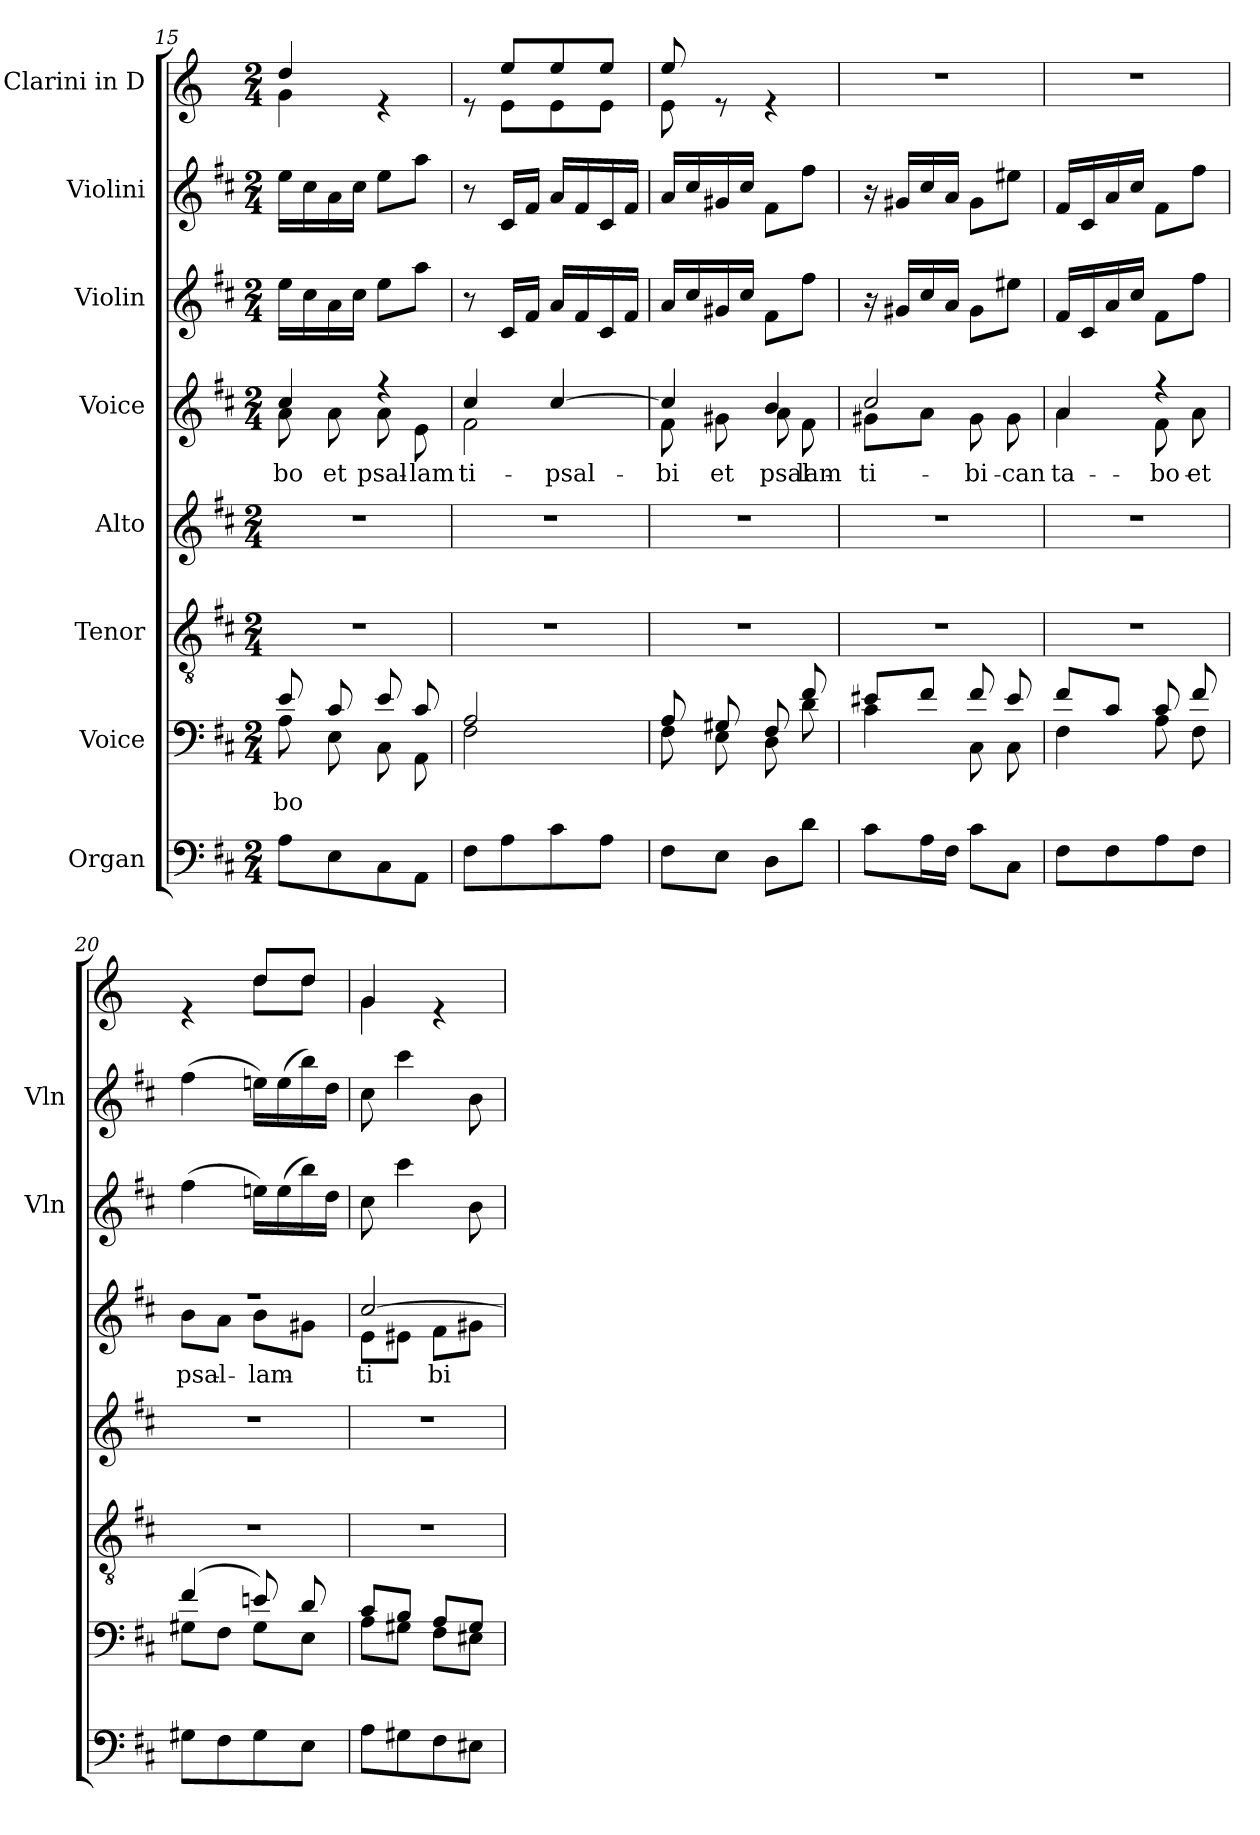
**kern	**kern	**text	**kern	**kern	**kern	**text	**kern	**kern	**kern
*part8	*part7	*part7	*part6	*part5	*part4	*part4	*part3	*part2	*part1
*staff8	*staff7	*staff7	*staff6	*staff5	*staff4	*staff4	*staff3	*staff2	*staff1
*I"Organ	*I"Voice	*	*I"Tenor	*I"Alto	*I"Voice	*	*I"Violin	*I"Violini	*I"Clarini in D
*	*	*	*	*	*	*	*I'Vln	*I'Vln	*
*clefF4	*clefF4	*	*clefGv2	*clefG2	*clefG2	*	*clefG2	*clefG2	*clefG2
*	*	*	*	*	*	*	*	*	*ITrd-1c-2
*k[f#c#]	*k[f#c#]	*	*k[f#c#]	*k[f#c#]	*k[f#c#]	*	*k[f#c#]	*k[f#c#]	*k[f#c#]
*M2/4	*M2/4	*	*M2/4	*M2/4	*M2/4	*	*M2/4	*M2/4	*M2/4
=15	=15	=15	=15	=15	=15	=15	=15	=15	=15
*	*^	*	*	*	*	*	*	*	*
!	!	!	!LO:LY:b	!	!	!	!LO:LY:b	!	!	!
*	*	*	*	*	*	*^	*	*	*	*
!	!	!	!	!	!	!	!	!LO:LY:b	!	!	!
*	*	*	*	*	*	*	*	*	*	*	*^
8A\L	8e/	8A\	-bo	2r	2r	4cc#/	8a\	-bo	16ee\LL	16ee\LL	4ee/	4a\
.	.	.	.	.	.	.	.	.	16cc#\	16cc#\	.	.
!	!	!	!	!	!	!	!	!LO:LY:b	!	!	!	!
8E\	8c#/	8E\	.	.	.	.	8a\	et	16a\	16a\	.	.
.	.	.	.	.	.	.	.	.	16cc#\JJ	16cc#\JJ	.	.
!	!	!	!	!	!	!	!	!LO:LY:b	!	!	!	!
8C#\	8e/	8C#\	.	.	.	4r	8a\	psal-	8ee\L	8ee\L	4re	4ryy
!	!	!	!	!	!	!	!	!LO:LY:b	!	!	!	!
8AA\J	8c#/	8AA\	.	.	.	.	8e\	-lam	8aa\J	8aa\J	.	.
=16	=16	=16	=16	=16	=16	=16	=16	=16	=16	=16	=16	=16
!	!	!	!	!	!	!	!	!LO:LY:b	!	!	!	!
!	!	!	!	!	!	!	!	!LO:LY:b	!	!	!	!
8F#\L	2A/	2F#\	.	2r	2r	4cc#/	2f#\	ti-	8r	8r	8re	8ryy
8A\	.	.	.	.	.	.	.	.	16c#/LL	16c#/LL	8ff#/L	8f#\L
.	.	.	.	.	.	.	.	.	16f#/JJ	16f#/JJ	.	.
!	!	!	!	!	!	!	!	!LO:LY:b	!	!	!	!
8c#\	.	.	.	.	.	[4cc#/	.	psal-	16a/LL	16a/LL	8ff#/	8f#\
.	.	.	.	.	.	.	.	.	16f#/	16f#/	.	.
8A\J	.	.	.	.	.	.	.	.	16c#/	16c#/	8ff#/J	8f#\J
.	.	.	.	.	.	.	.	.	16f#/JJ	16f#/JJ	.	.
=17	=17	=17	=17	=17	=17	=17	=17	=17	=17	=17	=17	=17
!	!	!	!	!	!	!	!	!LO:LY:b	!	!	!	!
8F#\L	8A/	8F#\	.	2r	2r	4cc#/]	8f#\	-bi	16a/LL	16a/LL	8ff#/	8f#\
.	.	.	.	.	.	.	.	.	16cc#/	16cc#/	.	.
!	!	!	!	!	!	!	!	!LO:LY:b	!	!	!	!
8E\J	8G#X/	8E\	.	.	.	.	8g#X\	et	16g#X/	16g#X/	8re	4.ryy
.	.	.	.	.	.	.	.	.	16cc#/JJ	16cc#/JJ	.	.
!	!	!	!	!	!	!	!	!LO:LY:b	!	!	!	!
!	!	!	!	!	!	!	!	!LO:LY:b	!	!	!	!
8D\L	8F#/	8D\	.	.	.	4b/	8a\	psal-	8f#\L	8f#\L	4re	.
!	!	!	!	!	!	!	!	!LO:LY:b	!	!	!	!
8d\J	8f#/	8d\	.	.	.	.	8f#\	-lam	8ff#\J	8ff#\J	.	.
*	*	*	*	*	*	*	*	*	*	*	*v	*v
=18	=18	=18	=18	=18	=18	=18	=18	=18	=18	=18	=18
!	!	!	!	!	!	!	!	!LO:LY:b	!	!	!
!	!	!	!	!	!	!	!	!LO:LY:b	!	!	!
8c#\L	8e#X/L	4c#\	.	2r	2r	2cc#/	8g#X\L	ti-	16r	16r	2r
.	.	.	.	.	.	.	.	.	16g#X/LL	16g#X/LL	.
16A\L	8f#/J	.	.	.	.	.	8a\J	.	16cc#/	16cc#/	.
16F#\JJ	.	.	.	.	.	.	.	.	16a/JJ	16a/JJ	.
!	!	!	!	!	!	!	!	!LO:LY:b	!	!	!
8c#\L	8f#/	8C#\	.	.	.	.	8g#\	-bi	8g#\L	8g#\L	.
!	!	!	!	!	!	!	!	!LO:LY:b	!	!	!
8C#\J	8e#/	8C#\	.	.	.	.	8g#\	can-	8ee#X\J	8ee#X\J	.
!!LO:LB:g=z
=19	=19	=19	=19	=19	=19	=19	=19	=19	=19	=19	=19
!	!	!	!	!	!	!	!	!LO:LY:b	!	!	!
!	!	!	!	!	!	!	!	!LO:LY:b	!	!	!
8F#\L	8f#/L	4F#\	.	2r	2r	4a/	4a\	-ta-	16f#/LL	16f#/LL	2r
.	.	.	.	.	.	.	.	.	16c#/	16c#/	.
8F#\	8c#/J	.	.	.	.	.	.	.	16a/	16a/	.
.	.	.	.	.	.	.	.	.	16cc#/JJ	16cc#/JJ	.
!	!	!	!	!	!	!	!	!LO:LY:b	!	!	!
8A\	8c#/	8A\	.	.	.	4r	8f#\	-bo	8f#\L	8f#\L	.
!	!	!	!	!	!	!	!	!LO:LY:b	!	!	!
8F#\J	8f#/	8F#\	.	.	.	.	8a\	et	8ff#\J	8ff#\J	.
=20	=20	=20	=20	=20	=20	=20	=20	=20	=20	=20	=20
!	!	!	!	!	!	!	!	!LO:LY:b	!	!	!
*	*	*	*	*	*	*	*	*	*	*	*^
8G#X\L	(4f#/	8G#X\L	.	2r	2r	2r	8b\L	psal-	(4ff#\	(4ff#\	4re	4ryy
8F#\	.	8F#\J	.	.	.	.	8a\J	.	.	.	.	.
!	!	!	!	!	!	!	!	!LO:LY:b	!	!	!	!
8G#\	8en/)	8G#\L	.	.	.	.	8b\L	-lam	16een\LL)	16een\LL)	8ee/L	8ee\L
.	.	.	.	.	.	.	.	.	(16ee\	(16ee\	.	.
8E\J	8d/	8E\J	.	.	.	.	8g#X\J	.	16bb\)	16bb\)	8ee/J	8ee\J
.	.	.	.	.	.	.	.	.	16dd\JJ	16dd\JJ	.	.
=21	=21	=21	=21	=21	=21	=21	=21	=21	=21	=21	=21	=21
!	!	!	!	!	!	!	!	!LO:LY:b	!	!	!	!
!	!	!	!	!	!	!	!	!LO:LY:b	!	!	!	!
8A\L	8c#/L	8A\L	.	2r	2r	[2cc#/	8e\L	ti-	8cc#\	8cc#\	4a/	4a\
8G#X\	8B/J	8G#X\J	.	.	.	.	8e#X\J	.	4ccc#\	4ccc#\	.	.
!	!	!	!	!	!	!	!	!LO:LY:b	!	!	!	!
8F#\	8A/L	8F#\L	.	.	.	.	8f#\L	-bi	.	.	4re	4ryy
8E#X\J	8G#/J	8E#X\J	.	.	.	.	8g#X\J	.	8b\	8b\	.	.
*	*v	*v	*	*	*	*v	*v	*	*	*	*v	*v
=	=	=	=	=	=	=	=	=	=
*-	*-	*-	*-	*-	*-	*-	*-	*-	*-
